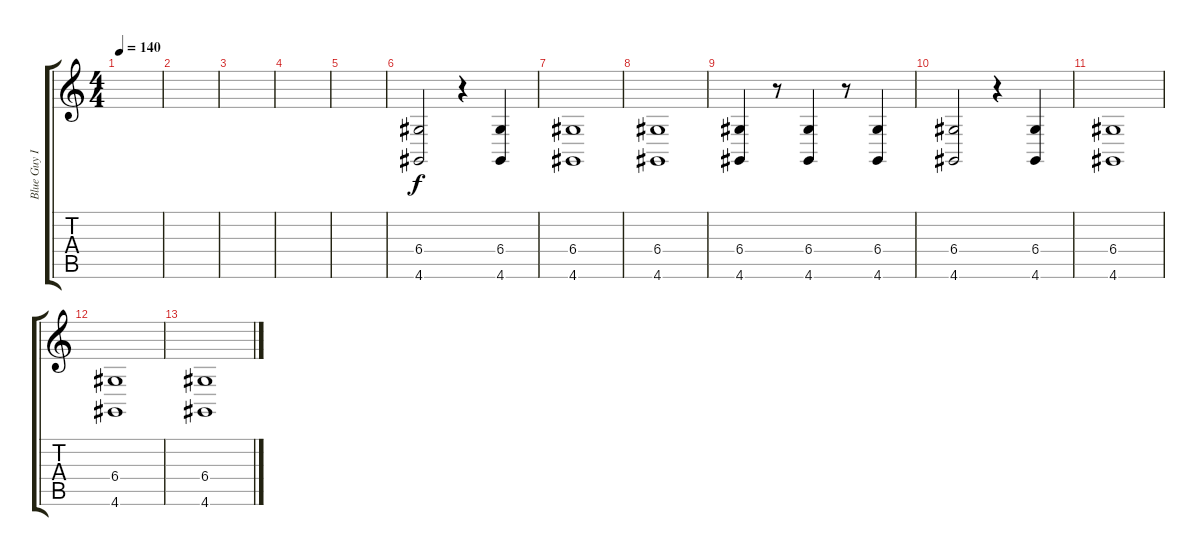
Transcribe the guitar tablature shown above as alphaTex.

\track ("Blue Guy III" "Blue Guy I") {instrument melodictom}
\staff {score tabs}
\tuning (E4 B3 G3 D3 A2 E2) {hide}
\ts (4 4)
\tempo 140
\clef g2
\ks c
|
|
|
|
|
(6.4 4.6).2 r.4 (6.4 4.6).4 |
(6.4 4.6).1 |
(6.4 4.6).1 |
(6.4 4.6).4 r.8 (6.4 4.6).4 r.8 (6.4 4.6).4 |
(6.4 4.6).2 r.4 (6.4 4.6).4 |
(6.4 4.6).1 |
(6.4 4.6).1 |
(6.4 4.6).1
